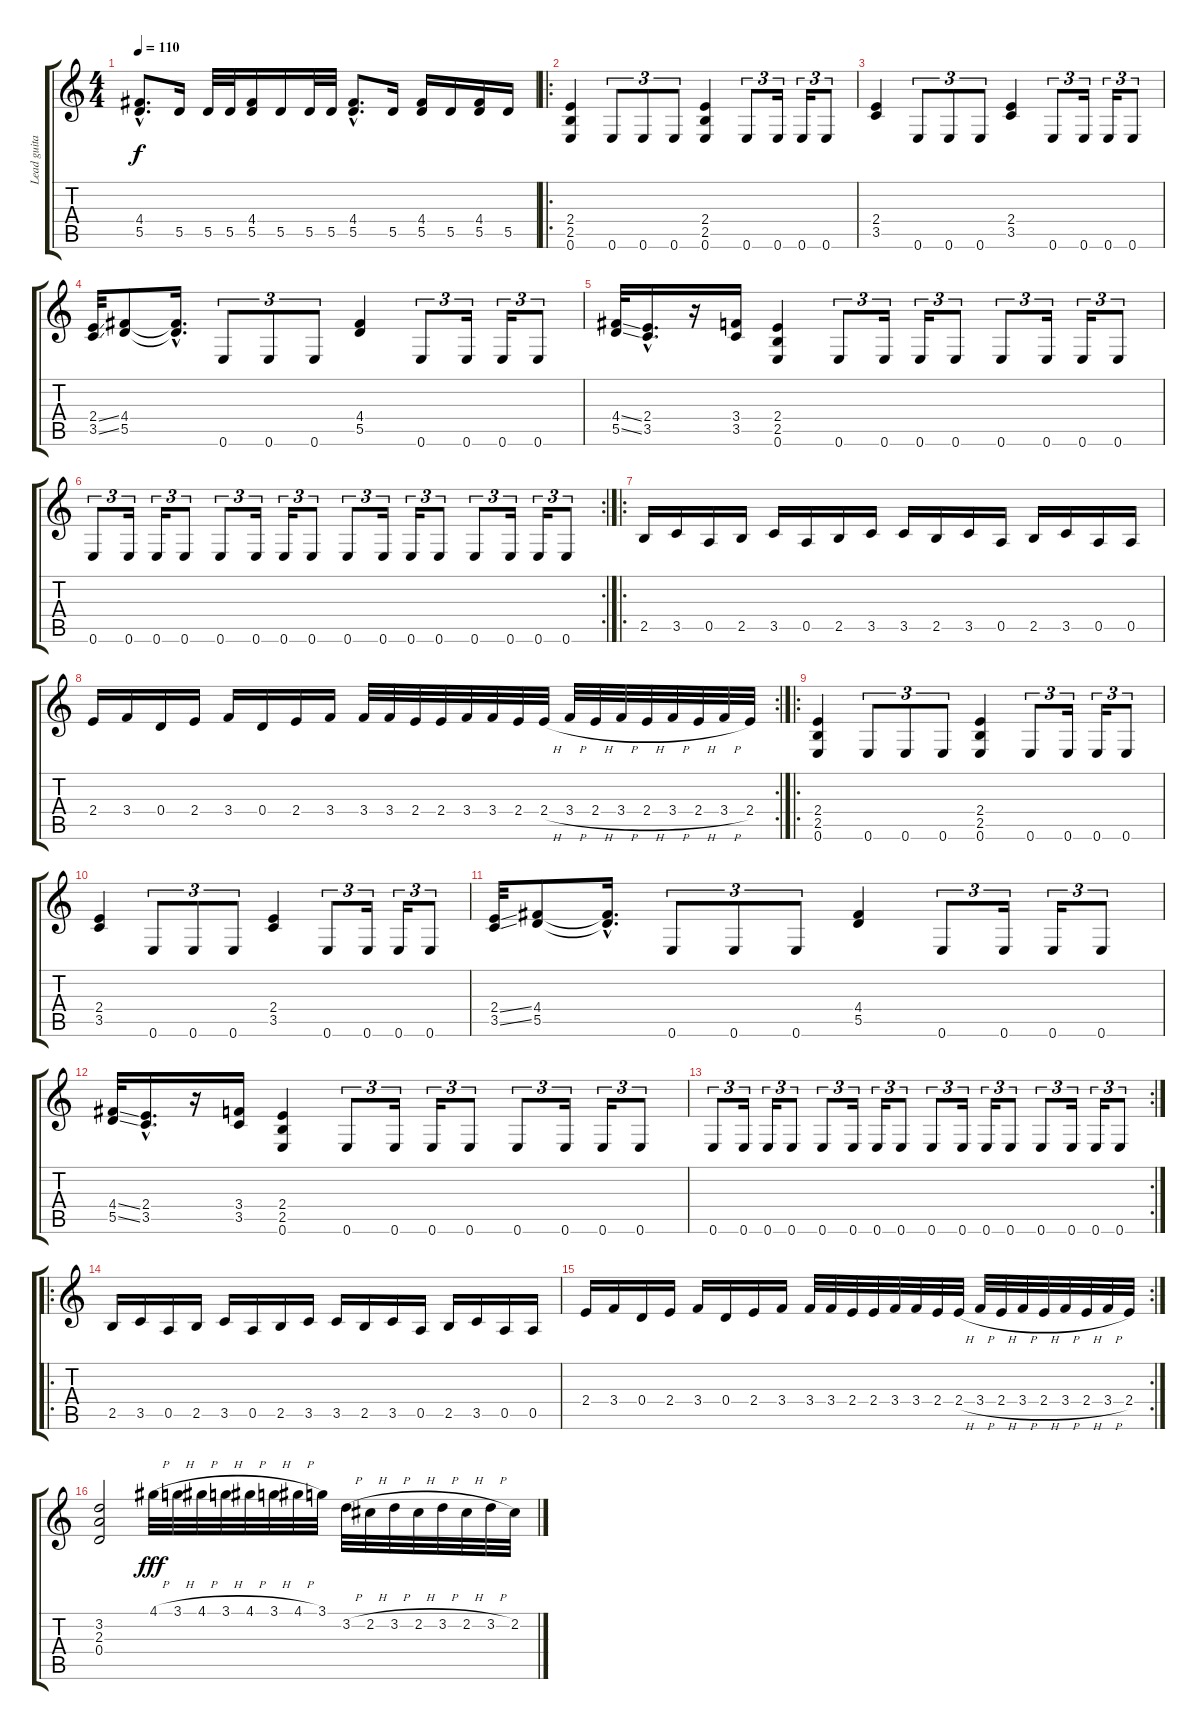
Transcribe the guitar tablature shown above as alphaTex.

\track ("Lead guitar" "Lead guita") {instrument distortionguitar}
\staff {score tabs}
\tuning (E4 B3 G3 D3 A2 E2) {hide}
\ts (4 4)
\tempo 110
\clef g2
\ks c
(4.4{hac} 5.5{hac}).8{d dy f} 5.5.16 5.5.32 5.5.32 (4.4 5.5).16 5.5.16 5.5.32 5.5.32 (4.4{hac} 5.5{hac}).8{d} 5.5.16 (4.4 5.5).16 5.5.16 (4.4 5.5).16 5.5.16 |
\ro
(2.4 2.5 0.6).4 0.6.8{tu (3 2)} 0.6.8{tu (3 2)} 0.6.8{tu (3 2)} (2.4 2.5 0.6).4 0.6.8{tu (3 2)} 0.6.16{tu (3 2)} 0.6.16{tu (3 2)} 0.6.8{tu (3 2)} |
(2.4 3.5).4 0.6.8{tu (3 2)} 0.6.8{tu (3 2)} 0.6.8{tu (3 2)} (2.4 3.5).4 0.6.8{tu (3 2)} 0.6.16{tu (3 2)} 0.6.16{tu (3 2)} 0.6.8{tu (3 2)} |
(2.4{ss} 3.5{ss}).32 (4.4 5.5).8 (4.4{hac t} 5.5{hac t}).16{d} 0.6.8{tu (3 2)} 0.6.8{tu (3 2)} 0.6.8{tu (3 2)} (4.4 5.5).4 0.6.8{tu (3 2)} 0.6.16{tu (3 2)} 0.6.16{tu (3 2)} 0.6.8{tu (3 2)} |
(4.4{ss} 5.5{ss}).32 (2.4{hac} 3.5{hac}).16{d} r.16 (3.4 3.5).16 (2.4 2.5 0.6).4 0.6.8{tu (3 2)} 0.6.16{tu (3 2)} 0.6.16{tu (3 2)} 0.6.8{tu (3 2)} 0.6.8{tu (3 2)} 0.6.16{tu (3 2)} 0.6.16{tu (3 2)} 0.6.8{tu (3 2)} |
\rc 2
0.6.8{tu (3 2)} 0.6.16{tu (3 2)} 0.6.16{tu (3 2)} 0.6.8{tu (3 2)} 0.6.8{tu (3 2)} 0.6.16{tu (3 2)} 0.6.16{tu (3 2)} 0.6.8{tu (3 2)} 0.6.8{tu (3 2)} 0.6.16{tu (3 2)} 0.6.16{tu (3 2)} 0.6.8{tu (3 2)} 0.6.8{tu (3 2)} 0.6.16{tu (3 2)} 0.6.16{tu (3 2)} 0.6.8{tu (3 2)} |
\ro
2.5.16 3.5.16 0.5.16 2.5.16 3.5.16 0.5.16 2.5.16 3.5.16 3.5.16 2.5.16 3.5.16 0.5.16 2.5.16 3.5.16 0.5.16 0.5.16 |
\rc 2
2.4.16 3.4.16 0.4.16 2.4.16 3.4.16 0.4.16 2.4.16 3.4.16 3.4.32 3.4.32 2.4.32 2.4.32 3.4.32 3.4.32 2.4.32 2.4{h}.32 3.4{h}.32 2.4{h}.32 3.4{h}.32 2.4{h}.32 3.4{h}.32 2.4{h}.32 3.4{h}.32 2.4.32 |
\ro
(2.4 2.5 0.6).4 0.6.8{tu (3 2)} 0.6.8{tu (3 2)} 0.6.8{tu (3 2)} (2.4 2.5 0.6).4 0.6.8{tu (3 2)} 0.6.16{tu (3 2)} 0.6.16{tu (3 2)} 0.6.8{tu (3 2)} |
(2.4 3.5).4 0.6.8{tu (3 2)} 0.6.8{tu (3 2)} 0.6.8{tu (3 2)} (2.4 3.5).4 0.6.8{tu (3 2)} 0.6.16{tu (3 2)} 0.6.16{tu (3 2)} 0.6.8{tu (3 2)} |
(2.4{ss} 3.5{ss}).32 (4.4 5.5).8 (4.4{hac t} 5.5{hac t}).16{d} 0.6.8{tu (3 2)} 0.6.8{tu (3 2)} 0.6.8{tu (3 2)} (4.4 5.5).4 0.6.8{tu (3 2)} 0.6.16{tu (3 2)} 0.6.16{tu (3 2)} 0.6.8{tu (3 2)} |
(4.4{ss} 5.5{ss}).32 (2.4{hac} 3.5{hac}).16{d} r.16 (3.4 3.5).16 (2.4 2.5 0.6).4 0.6.8{tu (3 2)} 0.6.16{tu (3 2)} 0.6.16{tu (3 2)} 0.6.8{tu (3 2)} 0.6.8{tu (3 2)} 0.6.16{tu (3 2)} 0.6.16{tu (3 2)} 0.6.8{tu (3 2)} |
\rc 2
0.6.8{tu (3 2)} 0.6.16{tu (3 2)} 0.6.16{tu (3 2)} 0.6.8{tu (3 2)} 0.6.8{tu (3 2)} 0.6.16{tu (3 2)} 0.6.16{tu (3 2)} 0.6.8{tu (3 2)} 0.6.8{tu (3 2)} 0.6.16{tu (3 2)} 0.6.16{tu (3 2)} 0.6.8{tu (3 2)} 0.6.8{tu (3 2)} 0.6.16{tu (3 2)} 0.6.16{tu (3 2)} 0.6.8{tu (3 2)} |
\ro
2.5.16 3.5.16 0.5.16 2.5.16 3.5.16 0.5.16 2.5.16 3.5.16 3.5.16 2.5.16 3.5.16 0.5.16 2.5.16 3.5.16 0.5.16 0.5.16 |
\rc 2
2.4.16 3.4.16 0.4.16 2.4.16 3.4.16 0.4.16 2.4.16 3.4.16 3.4.32 3.4.32 2.4.32 2.4.32 3.4.32 3.4.32 2.4.32 2.4{h}.32 3.4{h}.32 2.4{h}.32 3.4{h}.32 2.4{h}.32 3.4{h}.32 2.4{h}.32 3.4{h}.32 2.4.32 |
(3.2 2.3 0.4).2 4.1{h}.32{dy fff} 3.1{h}.32 4.1{h}.32 3.1{h}.32 4.1{h}.32 3.1{h}.32 4.1{h}.32 3.1.32 3.2{h}.32 2.2{h}.32 3.2{h}.32 2.2{h}.32 3.2{h}.32 2.2{h}.32 3.2{h}.32 2.2.32
